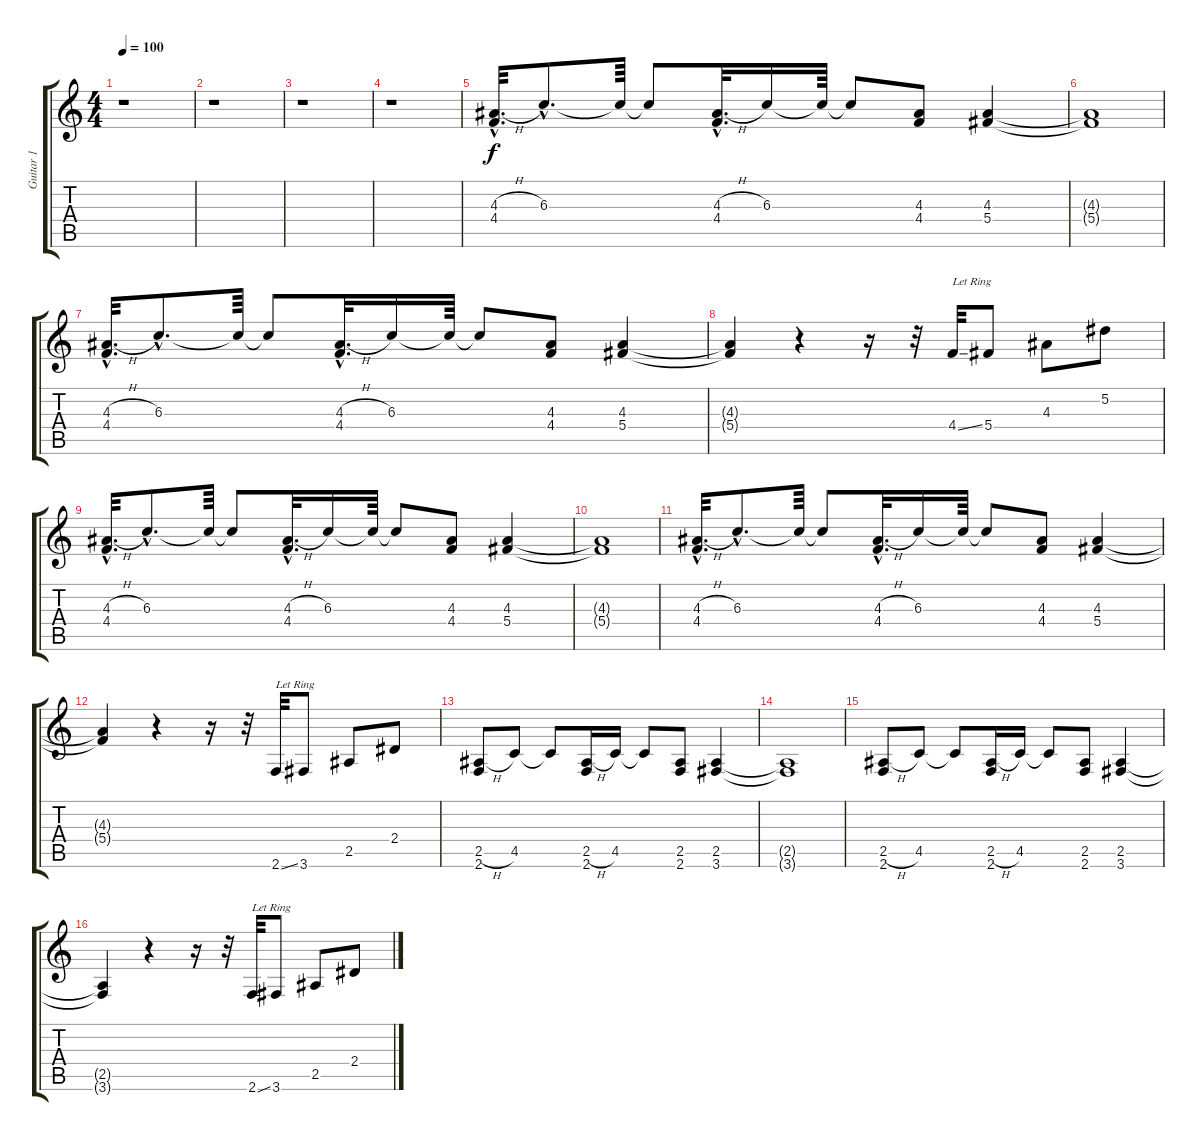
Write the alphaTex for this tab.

\track ("Guitar 1" "Guitar 1") {instrument distortionguitar}
\staff {score tabs}
\tuning (Eb4 Bb3 Gb3 Db3 Ab2 Eb2) {hide}
\ts (4 4)
\tempo 100
\clef g2
\ks c
r.1{dy f instrument distortionguitar} |
r.1 |
r.1 |
r.1 |
(4.3{h hac} 4.4{hac}).32{d} 6.3{hac}.8{d} 6.3{t}.64 6.3{t}.8 (4.3{h hac} 4.4{hac}).32{d} 6.3.16 6.3{t}.64 6.3{t}.8 (4.3 4.4).8 (4.3 5.4).4 |
(4.3{t} 5.4{t}).1 |
(4.3{h hac} 4.4{hac}).32{d} 6.3{hac}.8{d} 6.3{t}.64 6.3{t}.8 (4.3{h hac} 4.4{hac}).32{d} 6.3.16 6.3{t}.64 6.3{t}.8 (4.3 4.4).8 (4.3 5.4).4 |
(4.3{t} 5.4{t}).4 r.4 r.16 r.32 4.4{ss}.32{txt "Let Ring"} 5.4.8 4.3.8 5.2.8 |
(4.3{h hac} 4.4{hac}).32{d} 6.3{hac}.8{d} 6.3{t}.64 6.3{t}.8 (4.3{h hac} 4.4{hac}).32{d} 6.3.16 6.3{t}.64 6.3{t}.8 (4.3 4.4).8 (4.3 5.4).4 |
(4.3{t} 5.4{t}).1 |
(4.3{h hac} 4.4{hac}).32{d} 6.3{hac}.8{d} 6.3{t}.64 6.3{t}.8 (4.3{h hac} 4.4{hac}).32{d} 6.3.16 6.3{t}.64 6.3{t}.8 (4.3 4.4).8 (4.3 5.4).4 |
(4.3{t} 5.4{t}).4 r.4 r.16 r.32 2.6{ss}.32{txt "Let Ring"} 3.6.8 2.5.8 2.4.8 |
(2.5{h} 2.6).8 4.5.8 4.5{t}.8 (2.5{h} 2.6).16 4.5.16 4.5{t}.8 (2.5 2.6).8 (2.5 3.6).4 |
(2.5{t} 3.6{t}).1 |
(2.5{h} 2.6).8 4.5.8 4.5{t}.8 (2.5{h} 2.6).16 4.5.16 4.5{t}.8 (2.5 2.6).8 (2.5 3.6).4 |
(2.5{t} 3.6{t}).4 r.4 r.16 r.32 2.6{ss}.32{txt "Let Ring"} 3.6.8 2.5.8 2.4.8
